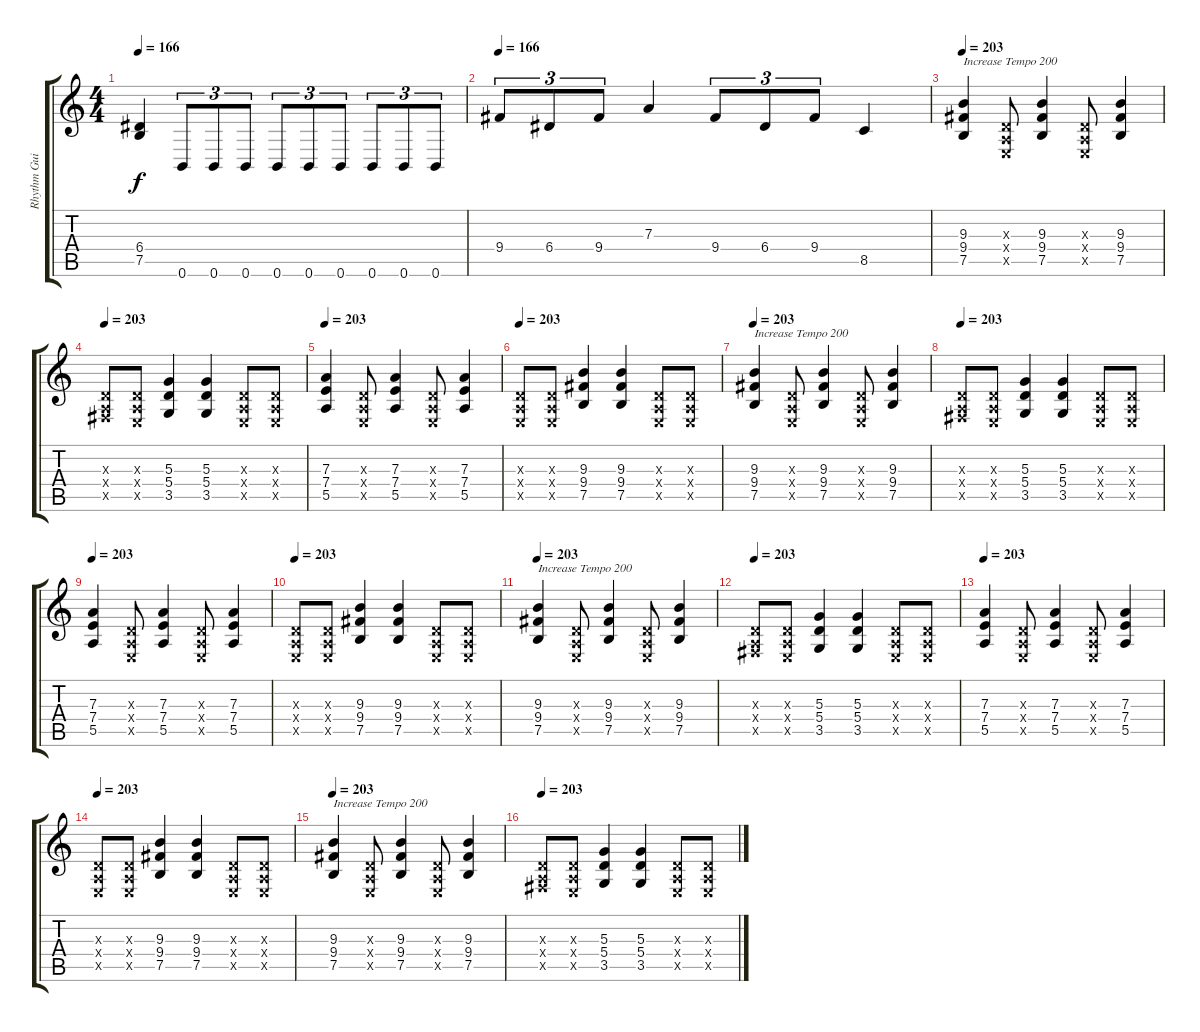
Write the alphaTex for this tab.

\track ("Rhythm Guitar II" "Rhythm Gui") {instrument distortionguitar}
\staff {score tabs}
\tuning (B3 Gb3 D3 A2 E2 B1) {hide}
\ts (4 4)
\tempo 166
\clef g2
\ks c
(6.4 7.5).4{dy f} 0.6.8{tu (3 2)} 0.6.8{tu (3 2)} 0.6.8{tu (3 2)} 0.6.8{tu (3 2)} 0.6.8{tu (3 2)} 0.6.8{tu (3 2)} 0.6.8{tu (3 2)} 0.6.8{tu (3 2)} 0.6.8{tu (3 2)} |
\tempo 166
9.4.8{tu (3 2)} 6.4.8{tu (3 2)} 9.4.8{tu (3 2)} 7.3.4 9.4.8{tu (3 2)} 6.4.8{tu (3 2)} 9.4.8{tu (3 2)} 8.5.4 |
\tempo 203
(9.3 9.4 7.5).4{txt "Increase Tempo 200"} (0.3{x} 0.4{x} 0.5{x}).8 (9.3 9.4 7.5).4 (0.3{x} 0.4{x} 0.5{x}).8 (9.3 9.4 7.5).4 |
\tempo 203
(0.3{x} 0.4{x} 2.5{x}).8 (0.3{x} 0.4{x} 0.5{x}).8 (5.3 5.4 3.5).4 (5.3 5.4 3.5).4 (0.3{x} 0.4{x} 0.5{x}).8 (0.3{x} 0.4{x} 0.5{x}).8 |
\tempo 203
(7.3 7.4 5.5).4 (0.3{x} 0.4{x} 0.5{x}).8 (7.3 7.4 5.5).4 (0.3{x} 0.4{x} 0.5{x}).8 (7.3 7.4 5.5).4 |
\tempo 203
(0.3{x} 0.4{x} 0.5{x}).8 (0.3{x} 0.4{x} 0.5{x}).8 (9.3 9.4 7.5).4 (9.3 9.4 7.5).4 (0.3{x} 0.4{x} 0.5{x}).8 (0.3{x} 0.4{x} 0.5{x}).8 |
\tempo 203
(9.3 9.4 7.5).4{txt "Increase Tempo 200"} (0.3{x} 0.4{x} 0.5{x}).8 (9.3 9.4 7.5).4 (0.3{x} 0.4{x} 0.5{x}).8 (9.3 9.4 7.5).4 |
\tempo 203
(0.3{x} 0.4{x} 2.5{x}).8 (0.3{x} 0.4{x} 0.5{x}).8 (5.3 5.4 3.5).4 (5.3 5.4 3.5).4 (0.3{x} 0.4{x} 0.5{x}).8 (0.3{x} 0.4{x} 0.5{x}).8 |
\tempo 203
(7.3 7.4 5.5).4 (0.3{x} 0.4{x} 0.5{x}).8 (7.3 7.4 5.5).4 (0.3{x} 0.4{x} 0.5{x}).8 (7.3 7.4 5.5).4 |
\tempo 203
(0.3{x} 0.4{x} 0.5{x}).8 (0.3{x} 0.4{x} 0.5{x}).8 (9.3 9.4 7.5).4 (9.3 9.4 7.5).4 (0.3{x} 0.4{x} 0.5{x}).8 (0.3{x} 0.4{x} 0.5{x}).8 |
\tempo 203
(9.3 9.4 7.5).4{txt "Increase Tempo 200"} (0.3{x} 0.4{x} 0.5{x}).8 (9.3 9.4 7.5).4 (0.3{x} 0.4{x} 0.5{x}).8 (9.3 9.4 7.5).4 |
\tempo 203
(0.3{x} 0.4{x} 2.5{x}).8 (0.3{x} 0.4{x} 0.5{x}).8 (5.3 5.4 3.5).4 (5.3 5.4 3.5).4 (0.3{x} 0.4{x} 0.5{x}).8 (0.3{x} 0.4{x} 0.5{x}).8 |
\tempo 203
(7.3 7.4 5.5).4 (0.3{x} 0.4{x} 0.5{x}).8 (7.3 7.4 5.5).4 (0.3{x} 0.4{x} 0.5{x}).8 (7.3 7.4 5.5).4 |
\tempo 203
(0.3{x} 0.4{x} 0.5{x}).8 (0.3{x} 0.4{x} 0.5{x}).8 (9.3 9.4 7.5).4 (9.3 9.4 7.5).4 (0.3{x} 0.4{x} 0.5{x}).8 (0.3{x} 0.4{x} 0.5{x}).8 |
\tempo 203
(9.3 9.4 7.5).4{txt "Increase Tempo 200"} (0.3{x} 0.4{x} 0.5{x}).8 (9.3 9.4 7.5).4 (0.3{x} 0.4{x} 0.5{x}).8 (9.3 9.4 7.5).4 |
\tempo 203
(0.3{x} 0.4{x} 2.5{x}).8 (0.3{x} 0.4{x} 0.5{x}).8 (5.3 5.4 3.5).4 (5.3 5.4 3.5).4 (0.3{x} 0.4{x} 0.5{x}).8 (0.3{x} 0.4{x} 0.5{x}).8
